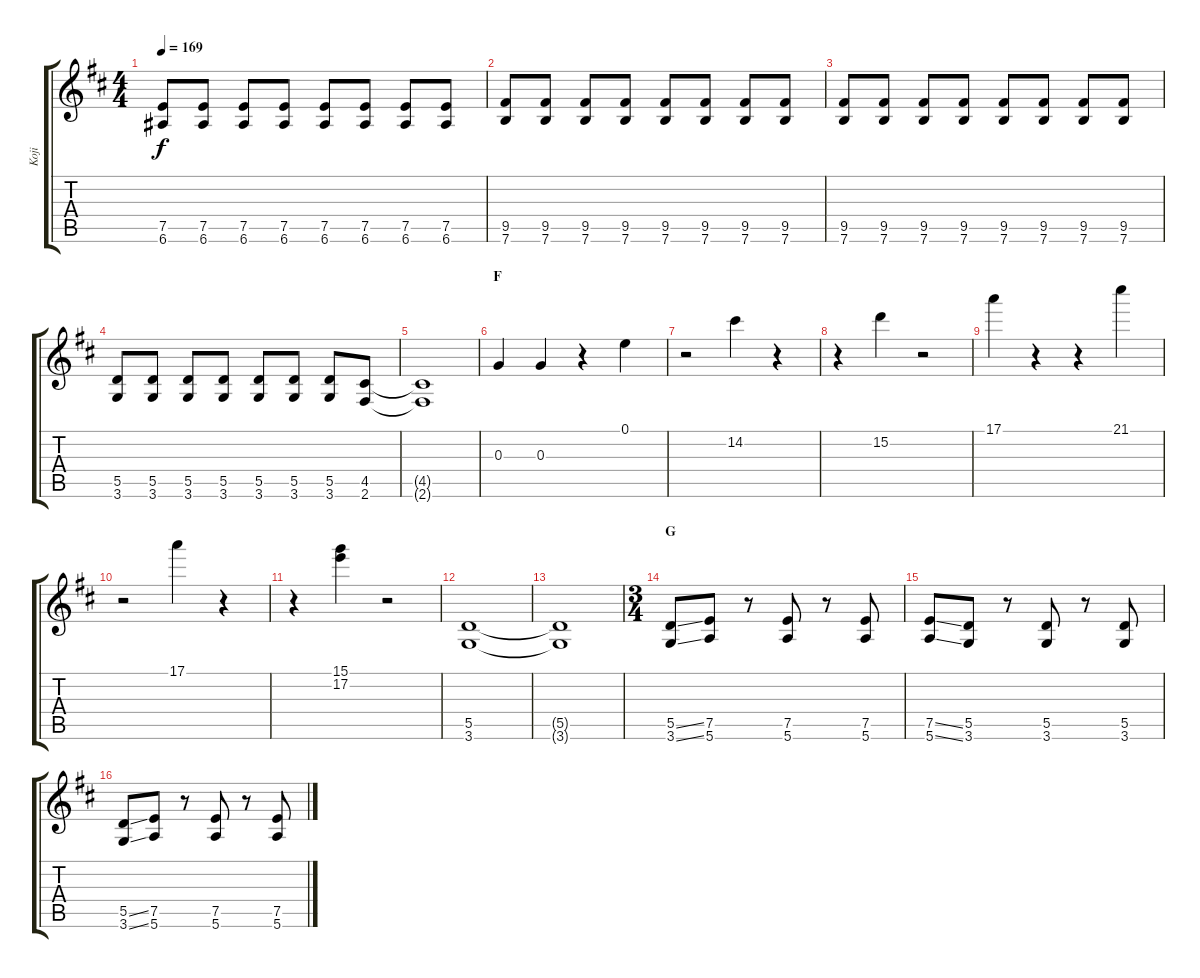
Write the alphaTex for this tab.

\track ("Koji" "Koji") {instrument distortionguitar}
\staff {score tabs}
\tuning (E4 B3 G3 D3 A2 E2) {hide}
\ts (4 4)
\tempo 169
\clef g2
\ks d
(7.5 6.6).8{dy f} (7.5 6.6).8 (7.5 6.6).8 (7.5 6.6).8 (7.5 6.6).8 (7.5 6.6).8 (7.5 6.6).8 (7.5 6.6).8 |
(9.5 7.6).8 (9.5 7.6).8 (9.5 7.6).8 (9.5 7.6).8 (9.5 7.6).8 (9.5 7.6).8 (9.5 7.6).8 (9.5 7.6).8 |
(9.5 7.6).8 (9.5 7.6).8 (9.5 7.6).8 (9.5 7.6).8 (9.5 7.6).8 (9.5 7.6).8 (9.5 7.6).8 (9.5 7.6).8 |
(5.5 3.6).8 (5.5 3.6).8 (5.5 3.6).8 (5.5 3.6).8 (5.5 3.6).8 (5.5 3.6).8 (5.5 3.6).8 (4.5 2.6).8 |
(4.5{t} 2.6{t}).1 |
\section ("" "F")
0.3.4{balance 0 instrument electricguitarclean} 0.3.4 r.4 0.1.4 |
r.2 14.2.4 r.4 |
r.4 15.2.4 r.2 |
17.1.4 r.4 r.4 21.1.4 |
r.2 17.1.4 r.4 |
r.4 (15.1 17.2).4 r.2 |
(5.5 3.6).1{balance 8 instrument distortionguitar} |
(5.5{t} 3.6{t}).1 |
\ts (3 4)
\section ("" "G")
(5.5{ss} 3.6{ss}).8 (7.5 5.6).8 r.8 (7.5 5.6).8 r.8 (7.5 5.6).8 |
(7.5{ss} 5.6{ss}).8 (5.5 3.6).8 r.8 (5.5 3.6).8 r.8 (5.5 3.6).8 |
(5.5{ss} 3.6{ss}).8 (7.5 5.6).8 r.8 (7.5 5.6).8 r.8 (7.5 5.6).8
